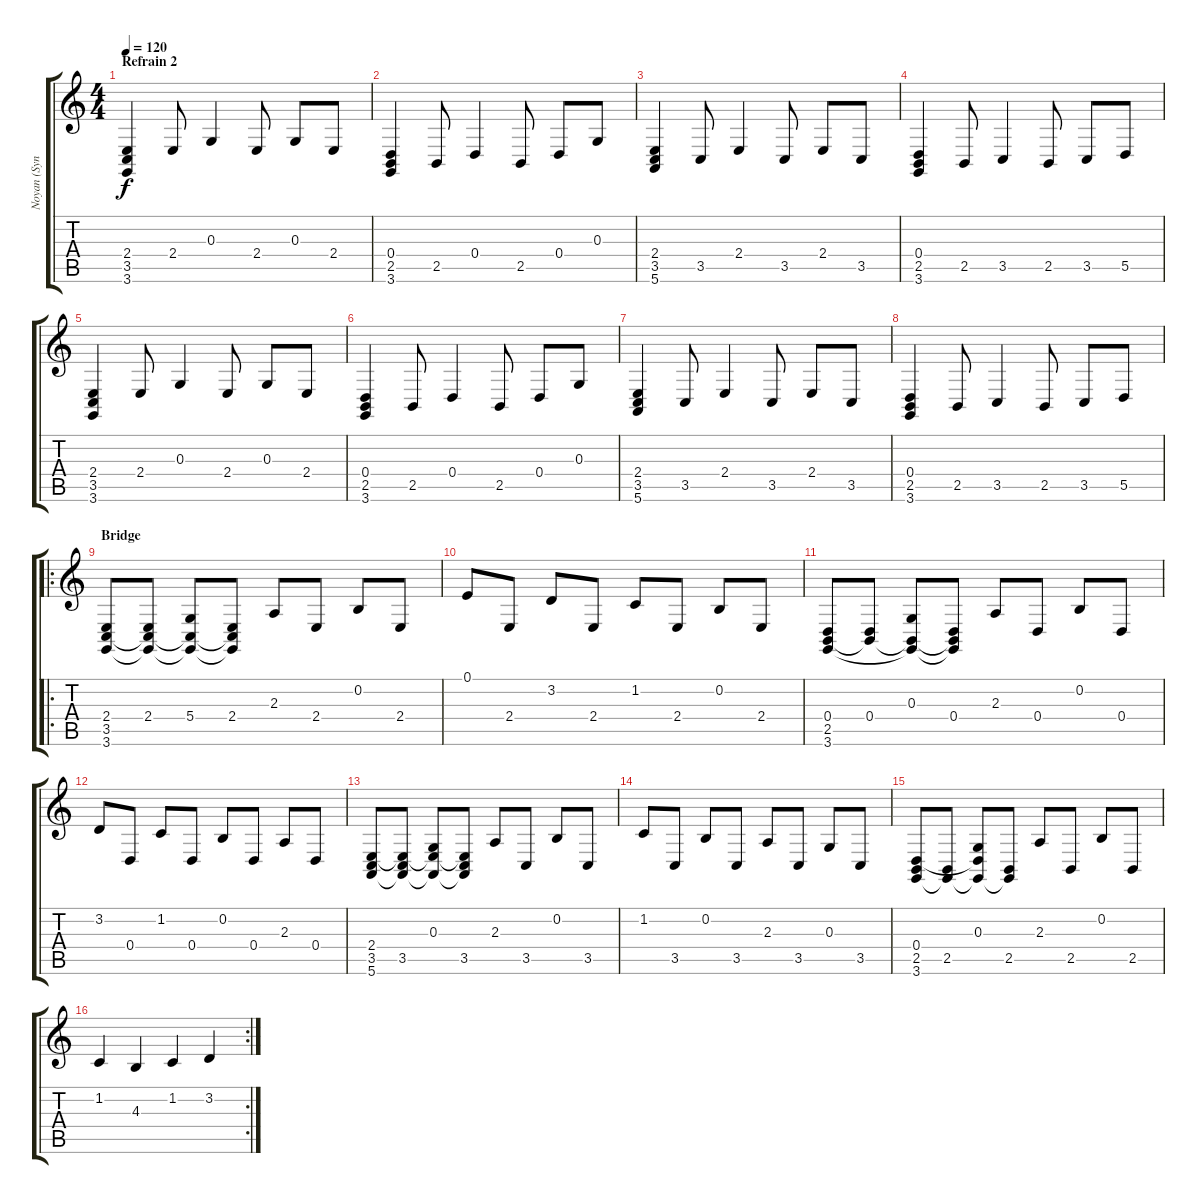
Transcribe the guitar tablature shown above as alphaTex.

\track ("Noyan (Synth)" "Noyan (Syn") {instrument synthstrings1}
\staff {score tabs}
\tuning (E4 B3 G3 D3 A2 E2) {hide}
\ts (4 4)
\section ("" "Refrain 2")
\tempo 120
\clef g2
\ks c
(2.4 3.5 3.6).4{dy f} 2.4.8 0.3.4 2.4.8 0.3.8 2.4.8 |
(0.4 2.5 3.6).4 2.5.8 0.4.4 2.5.8 0.4.8 0.3.8 |
(2.4 3.5 5.6).4 3.5.8 2.4.4 3.5.8 2.4.8 3.5.8 |
(0.4 2.5 3.6).4 2.5.8 3.5.4 2.5.8 3.5.8 5.5.8 |
(2.4 3.5 3.6).4 2.4.8 0.3.4 2.4.8 0.3.8 2.4.8 |
(0.4 2.5 3.6).4 2.5.8 0.4.4 2.5.8 0.4.8 0.3.8 |
(2.4 3.5 5.6).4 3.5.8 2.4.4 3.5.8 2.4.8 3.5.8 |
(0.4 2.5 3.6).4 2.5.8 3.5.4 2.5.8 3.5.8 5.5.8 |
\ro
\section ("" "Bridge")
(2.4 3.5 3.6).8 (2.4 3.5{t} 3.6{t}).8 (5.4 3.5{t} 3.6{t}).8 (2.4 3.5{t} 3.6{t}).8 2.3.8 2.4.8 0.2.8 2.4.8 |
0.1.8 2.4.8 3.2.8 2.4.8 1.2.8 2.4.8 0.2.8 2.4.8 |
(0.4 2.5 3.6).8 (0.4 2.5{t}).8 (0.3 2.5{t} 3.6{t}).8 (0.4 2.5{t} 3.6{t}).8 2.3.8 0.4.8 0.2.8 0.4.8 |
3.2.8 0.4.8 1.2.8 0.4.8 0.2.8 0.4.8 2.3.8 0.4.8 |
(2.4 3.5 5.6).8 (2.4{t} 3.5 5.6{t}).8 (0.3 2.4{t} 5.6{t}).8 (2.4{t} 3.5 5.6{t}).8 2.3.8 3.5.8 0.2.8 3.5.8 |
1.2.8 3.5.8 0.2.8 3.5.8 2.3.8 3.5.8 0.3.8 3.5.8 |
(0.4 2.5 3.6).8 (2.5 3.6{t}).8 (0.3 0.4{t} 3.6{t}).8 (2.5 3.6{t}).8 2.3.8 2.5.8 0.2.8 2.5.8 |
\rc 2
1.2.4 4.3.4 1.2.4 3.2.4
